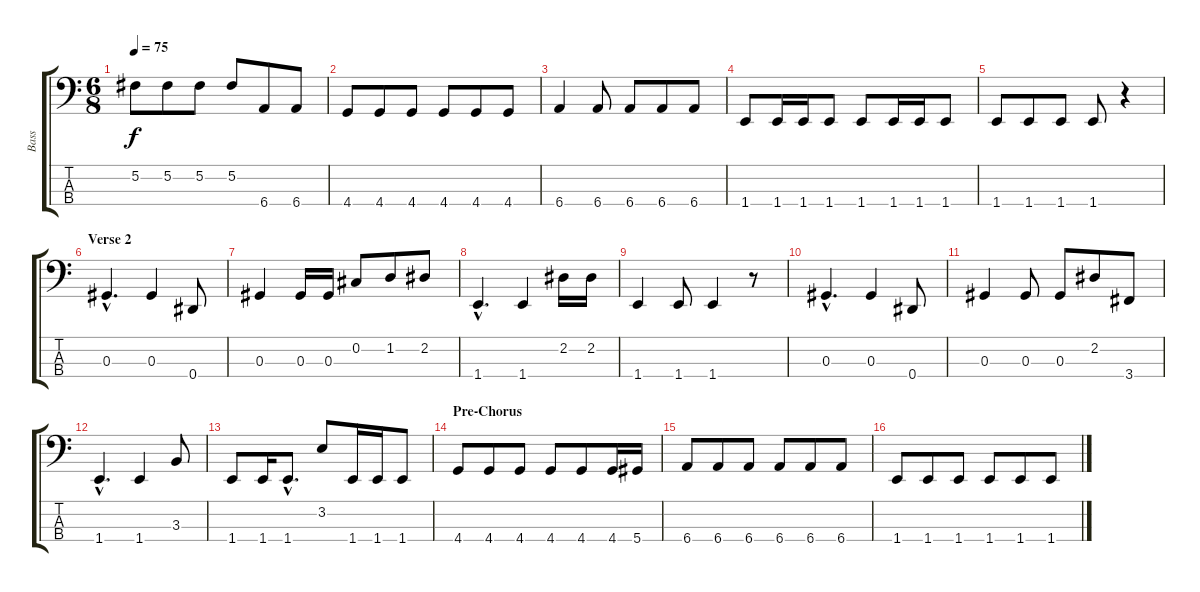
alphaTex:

\track ("Bass" "Bass") {instrument electricbasspick}
\staff {score tabs}
\tuning (Gb2 Db2 Ab1 Eb1) {hide}
\ts (6 8)
\tempo 75
\clef f4
\ks c
5.2.8{dy f} 5.2.8 5.2.8 5.2.8 6.4.8 6.4.8 |
4.4.8 4.4.8 4.4.8 4.4.8 4.4.8 4.4.8 |
6.4.4 6.4.8 6.4.8 6.4.8 6.4.8 |
1.4.8 1.4.16 1.4.16 1.4.8 1.4.8 1.4.16 1.4.16 1.4.8 |
1.4.8 1.4.8 1.4.8 1.4.8 r.4 |
\section ("" "Verse 2")
0.3{hac}.4{d} 0.3.4 0.4.8 |
0.3.4 0.3.16 0.3.16 0.2.8 1.2.8 2.2.8 |
1.4{hac}.4{d} 1.4.4 2.2.16 2.2.16 |
1.4.4 1.4.8 1.4.4 r.8 |
0.3{hac}.4{d} 0.3.4 0.4.8 |
0.3.4 0.3.8 0.3.8 2.2.8 3.4.8 |
1.4{hac}.4{d} 1.4.4 3.3.8 |
1.4.8 1.4.16 1.4{hac}.8{d} 3.2.8 1.4.16 1.4.16 1.4.8 |
\section ("" "Pre-Chorus")
4.4.8 4.4.8 4.4.8 4.4.8 4.4.8 4.4.16 5.4.16 |
6.4.8 6.4.8 6.4.8 6.4.8 6.4.8 6.4.8 |
1.4.8 1.4.8 1.4.8 1.4.8 1.4.8 1.4.8
